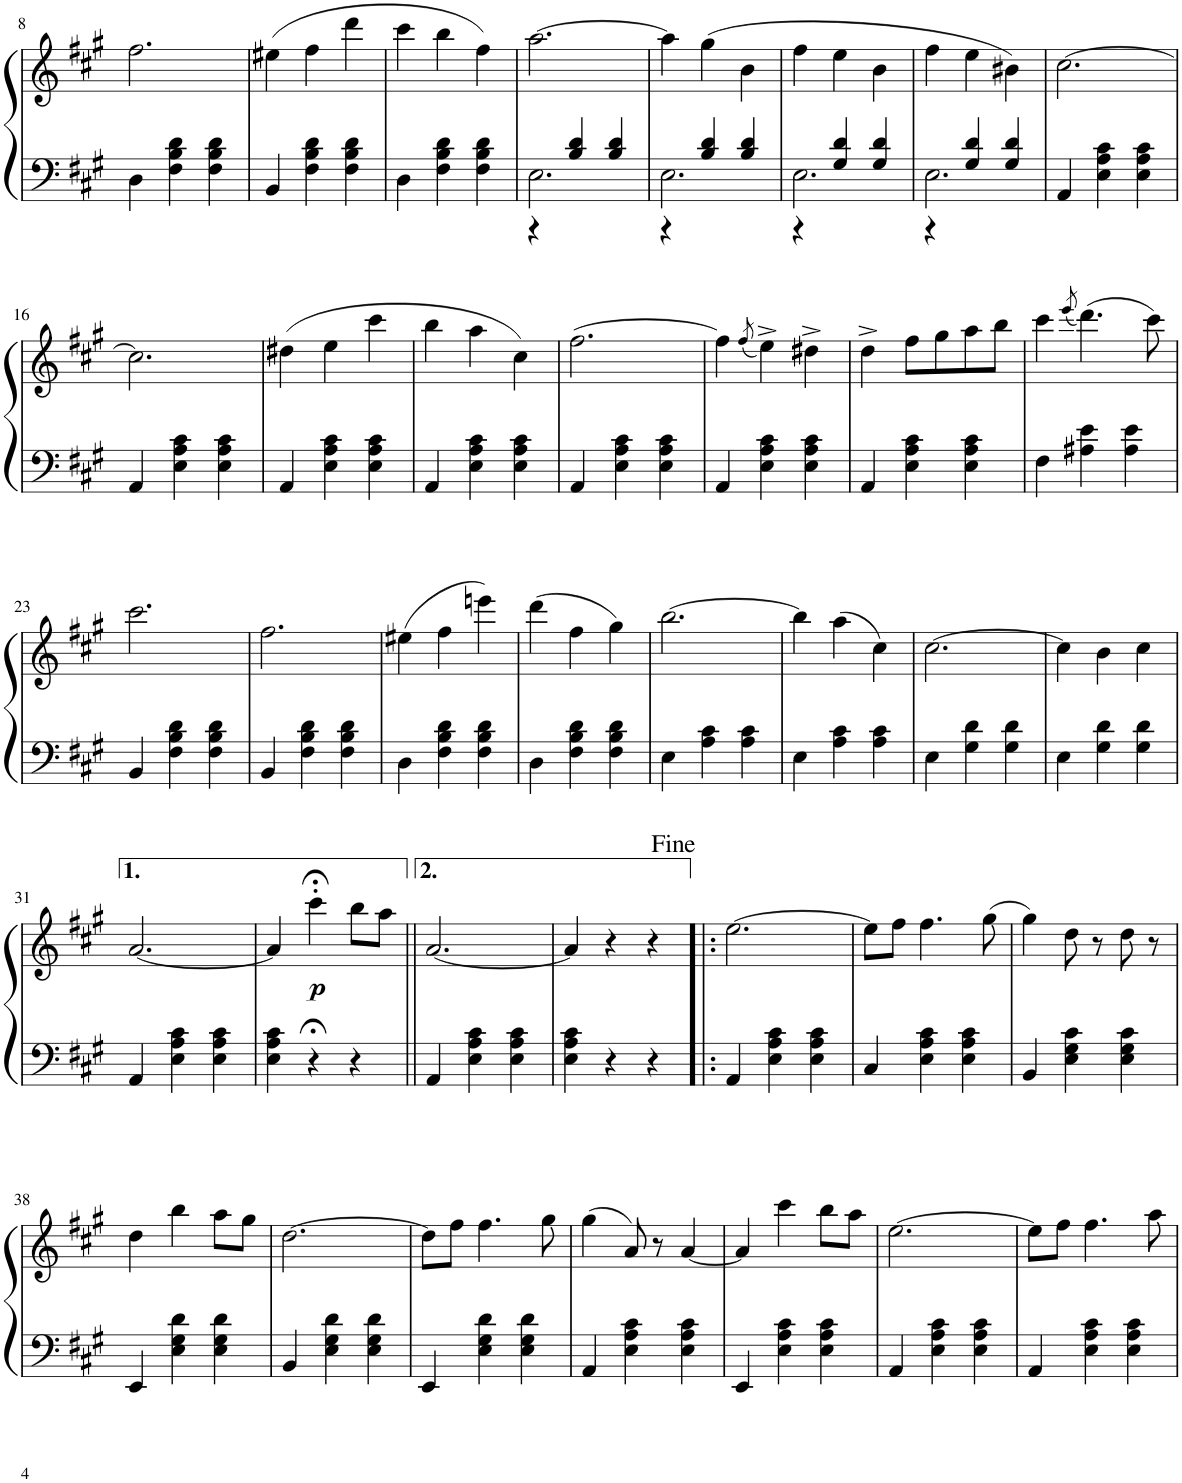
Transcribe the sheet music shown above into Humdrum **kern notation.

**kern	**kern	**dynam
*part1	*part1	*part1
*staff2	*staff1	*staff1/2
*I"Piano	*	*
*I'Pno.	*	*
!!LO:PB:g=z
*clefF4	*clefG2	*
*k[f#c#g#]	*k[f#c#g#]	*
*M3/4	*M3/4	*
=8	=8	=8
4D\	2.ff#\	.
4F#\ 4B\ 4d\	.	.
4F#\ 4B\ 4d\	.	.
=9	=9	=9
4BB/	(4ee#X\	.
4F#\ 4B\ 4d\	4ff#\	.
4F#\ 4B\ 4d\	4ddd\	.
=10	=10	=10
4D\	4ccc#\	.
4F#\ 4B\ 4d\	4bb\	.
4F#\ 4B\ 4d\	4ff#\)	.
=11	=11	=11
*^	*	*
2.E\	4r	[2.aa\	.
.	4B/ 4d/	.	.
.	4B/ 4d/	.	.
=12	=12	=12	=12
2.E\	4r	4aa\]	.
.	4B/ 4d/	(4gg#\	.
.	4B/ 4d/	4b\	.
=13	=13	=13	=13
2.E\	4r	4ff#\	.
.	4G#/ 4d/	4ee\	.
.	4G#/ 4d/	4b\	.
=14	=14	=14	=14
2.E\	4r	4ff#\	.
.	4G#/ 4d/	4ee\	.
.	4G#/ 4d/	4b#X\)	.
*v	*v	*	*
=15	=15	=15
4AA/	[2.cc#\	.
4E\ 4A\ 4c#\	.	.
4E\ 4A\ 4c#\	.	.
!!LO:LB:g=z
=16	=16	=16
4AA/	2.cc#\]	.
4E\ 4A\ 4c#\	.	.
4E\ 4A\ 4c#\	.	.
=17	=17	=17
4AA/	(4dd#X\	.
4E\ 4A\ 4c#\	4ee\	.
4E\ 4A\ 4c#\	4ccc#\	.
=18	=18	=18
4AA/	4bb\	.
4E\ 4A\ 4c#\	4aa\	.
4E\ 4A\ 4c#\	4cc#\)	.
=19	=19	=19
4AA/	[2.ff#\	.
4E\ 4A\ 4c#\	.	.
4E\ 4A\ 4c#\	.	.
=20	=20	=20
4AA/	4ff#\]	.
.	(8qff#/	.
4E\ 4A\ 4c#\	4ee^\)	.
4E\ 4A\ 4c#\	4dd#X^\	.
=21	=21	=21
4AA/	4dd^\	.
4E\ 4A\ 4c#\	8ff#\L	.
.	8gg#\	.
4E\ 4A\ 4c#\	8aa\	.
.	8bb\J	.
=22	=22	=22
4F#\	4ccc#\	.
.	(8qeee/	.
4A#X\ 4e\	(4.ddd\)	.
4A#\ 4e\	.	.
.	8ccc#\)	.
!!LO:LB:g=z
=23	=23	=23
4BB/	2.ccc#\	.
4F#\ 4B\ 4d\	.	.
4F#\ 4B\ 4d\	.	.
=24	=24	=24
4BB/	2.ff#\	.
4F#\ 4B\ 4d\	.	.
4F#\ 4B\ 4d\	.	.
=25	=25	=25
4D\	(4ee#X\	.
4F#\ 4B\ 4d\	4ff#\	.
4F#\ 4B\ 4d\	4eeen\)	.
=26	=26	=26
4D\	(4ddd\	.
4F#\ 4B\ 4d\	4ff#\	.
4F#\ 4B\ 4d\	4gg#\)	.
=27	=27	=27
4E\	[2.bb\	.
4A\ 4c#\	.	.
4A\ 4c#\	.	.
=28	=28	=28
4E\	4bb\]	.
4A\ 4c#\	(4aa\	.
4A\ 4c#\	4cc#\)	.
=29	=29	=29
4E\	[2.cc#\	.
4G#\ 4d\	.	.
4G#\ 4d\	.	.
=30	=30	=30
4E\	4cc#\]	.
4G#\ 4d\	4b\	.
4G#\ 4d\	4cc#\	.
!!LO:LB:g=z
=31	=31	=31
4AA/	[2.a/	.
4E\ 4A\ 4c#\	.	.
4E\ 4A\ 4c#\	.	.
=32	=32	=32
4E\ 4A\ 4c#\	4a/]	.
!	!	!LO:DY:b
4r;<	4ccc#;<'\	p
4r	8bb\L	.
.	8aa\J	.
=33||	=33||	=33||
4AA/	[2.a/	.
4E\ 4A\ 4c#\	.	.
4E\ 4A\ 4c#\	.	.
=34	=34	=34
4E\ 4A\ 4c#\	4a/]	.
4r	4r	.
4r	4r	.
=35!|:	=35!|:	=35!|:
4AA/	[2.ee\	.
4E\ 4A\ 4c#\	.	.
4E\ 4A\ 4c#\	.	.
=36	=36	=36
4C#/	8ee\L]	.
.	8ff#\J	.
4E\ 4A\ 4c#\	4.ff#\	.
4E\ 4A\ 4c#\	.	.
.	(8gg#\	.
=37	=37	=37
4BB/	4gg#\)	.
4E\ 4G#\ 4c#\	8dd\	.
.	8r	.
4E\ 4G#\ 4c#\	8dd\	.
.	8r	.
!!LO:LB:g=z
=38	=38	=38
4EE/	4dd\	.
4E\ 4G#\ 4d\	4bb\	.
4E\ 4G#\ 4d\	8aa\L	.
.	8gg#\J	.
=39	=39	=39
4BB/	[2.dd\	.
4E\ 4G#\ 4d\	.	.
4E\ 4G#\ 4d\	.	.
=40	=40	=40
4EE/	8dd\L]	.
.	8ff#\J	.
4E\ 4G#\ 4d\	4.ff#\	.
4E\ 4G#\ 4d\	.	.
.	8gg#\	.
=41	=41	=41
4AA/	(4gg#\	.
4E\ 4A\ 4c#\	8a/)	.
.	8r	.
4E\ 4A\ 4c#\	[4a/	.
=42	=42	=42
4EE/	4a/]	.
4E\ 4A\ 4c#\	4ccc#\	.
4E\ 4A\ 4c#\	8bb\L	.
.	8aa\J	.
=43	=43	=43
4AA/	[2.ee\	.
4E\ 4A\ 4c#\	.	.
4E\ 4A\ 4c#\	.	.
=44	=44	=44
4AA/	8ee\L]	.
.	8ff#\J	.
4E\ 4A\ 4c#\	4.ff#\	.
4E\ 4A\ 4c#\	.	.
.	8aa\	.
=	=	=
*-	*-	*-
